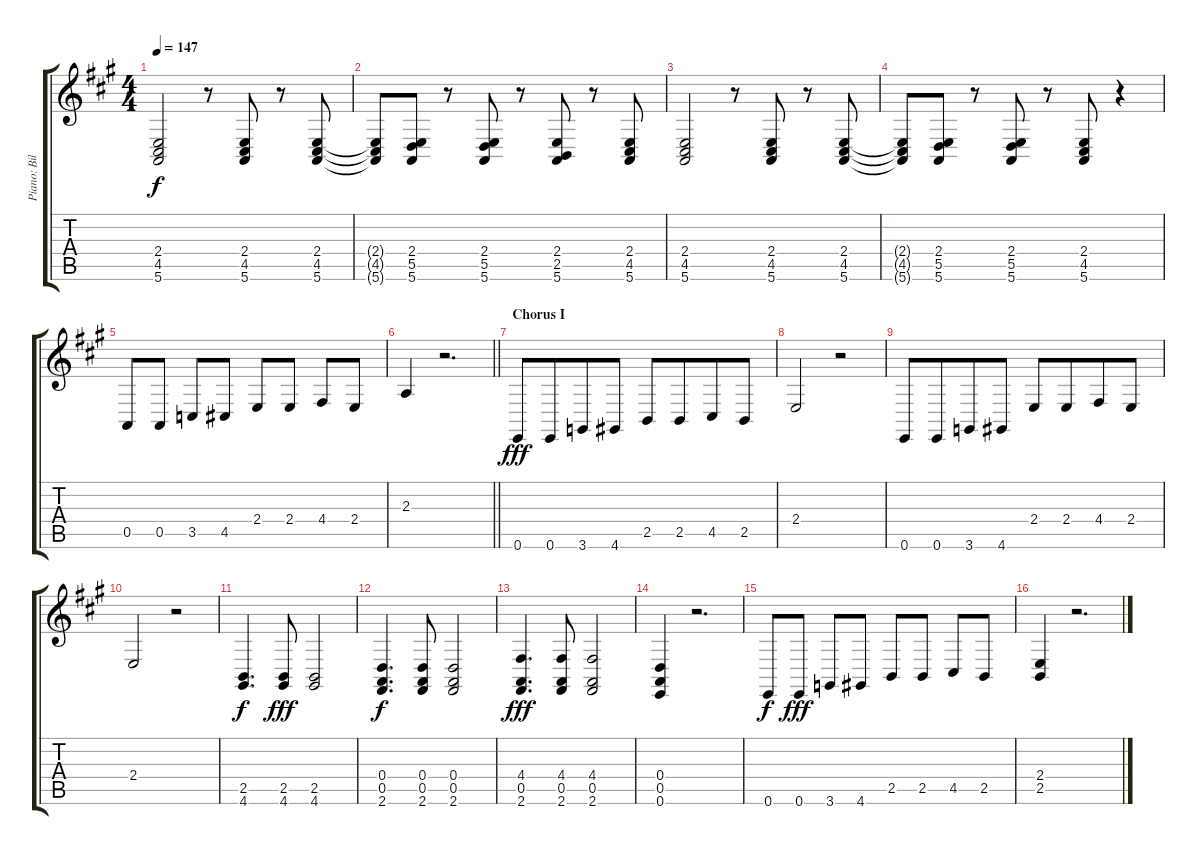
\track ("Piano: Billy" "Piano: Bil") {instrument electricgrandpiano}
\staff {score tabs}
\tuning (E4 B3 G3 D3 A2 E2) {hide}
\ts (4 4)
\tempo 147
\clef g2
\ks a
(2.4 4.5 5.6).2{dy f} r.8 (2.4 4.5 5.6).8 r.8 (2.4 4.5 5.6).8 |
(2.4{t} 4.5{t} 5.6{t}).8 (2.4 5.5 5.6).8 r.8 (2.4 5.5 5.6).8 r.8 (2.4 2.5 5.6).8 r.8 (2.4 4.5 5.6).8 |
(2.4 4.5 5.6).2 r.8 (2.4 4.5 5.6).8 r.8 (2.4 4.5 5.6).8 |
(2.4{t} 4.5{t} 5.6{t}).8 (2.4 5.5 5.6).8 r.8 (2.4 5.5 5.6).8 r.8 (2.4 4.5 5.6).8 r.4 |
0.5.8 0.5.8 3.5.8 4.5.8 2.4.8 2.4.8 4.4.8 2.4.8 |
\barLineRight lightlight
2.3.4 r.2{d} |
\section ("" "Chorus I")
0.6.8{dy fff} 0.6.8{beam merge} 3.6.8 4.6.8 2.5.8 2.5.8{beam merge} 4.5.8 2.5.8 |
2.4.2 r.2 |
0.6.8 0.6.8{beam merge} 3.6.8 4.6.8 2.4.8 2.4.8{beam merge} 4.4.8 2.4.8 |
2.4.2 r.2 |
(2.5 4.6).4{d dy f} (2.5 4.6).8{dy fff} (2.5 4.6).2 |
(0.4 0.5 2.6).4{d dy f} (0.4 0.5 2.6).8 (0.4 0.5 2.6).2 |
(4.4 0.5 2.6).4{d dy fff} (4.4 0.5 2.6).8 (4.4 0.5 2.6).2 |
(0.4 0.5 0.6).4 r.2{d} |
0.6.8{dy f} 0.6.8{dy fff} 3.6.8 4.6.8 2.5.8 2.5.8 4.5.8 2.5.8 |
(2.4 2.5).4 r.2{d}
